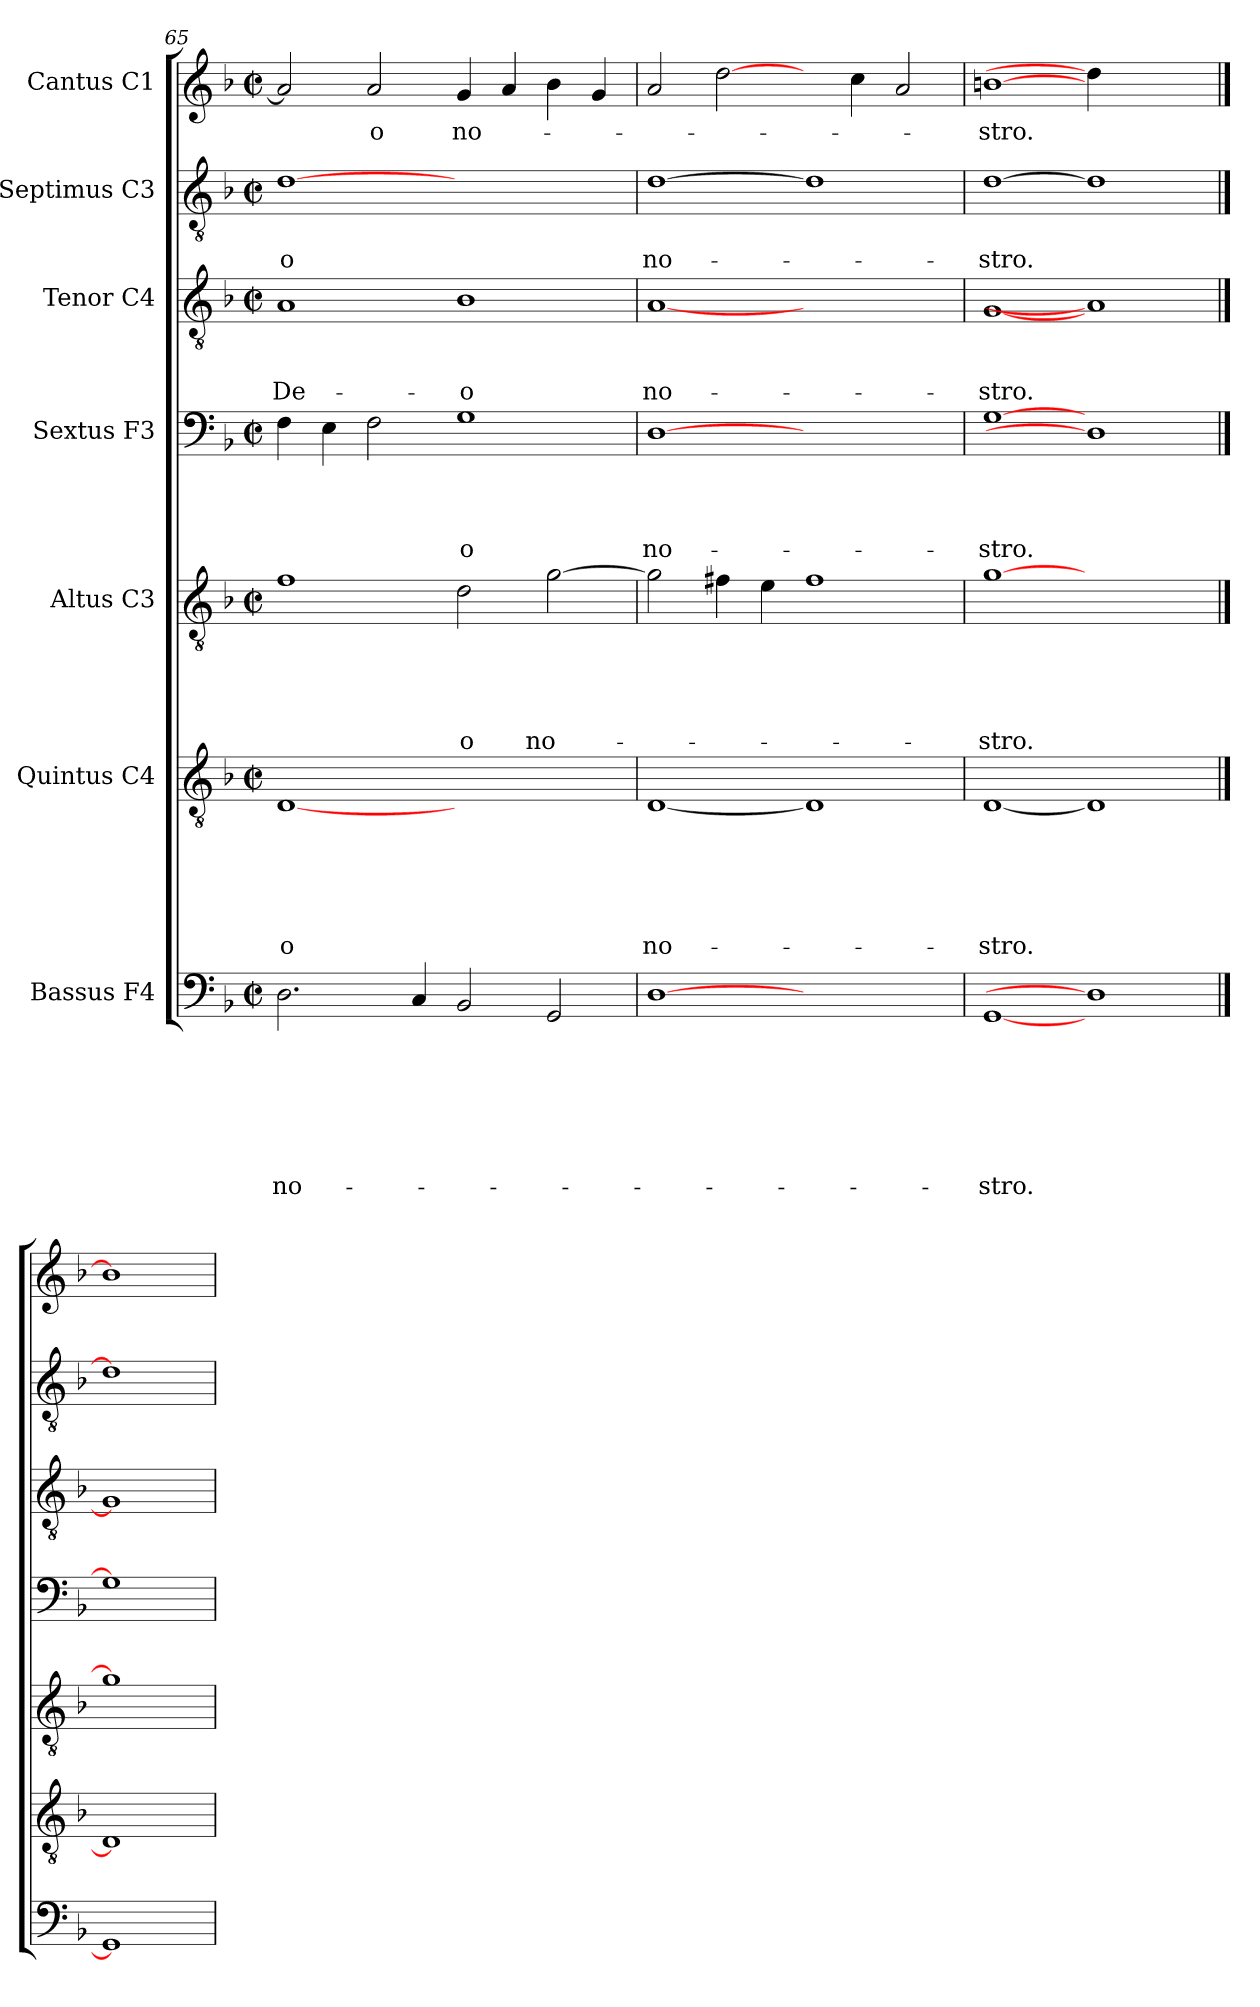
**kern	**text	**text	**text	**text	**text	**text	**text	**kern	**text	**text	**text	**text	**text	**text	**kern	**text	**text	**text	**text	**text	**kern	**text	**text	**text	**text	**kern	**text	**text	**text	**kern	**text	**text	**kern	**text
*part7	*part7	*part7	*part7	*part7	*part7	*part7	*part7	*part6	*part6	*part6	*part6	*part6	*part6	*part6	*part5	*part5	*part5	*part5	*part5	*part5	*part4	*part4	*part4	*part4	*part4	*part3	*part3	*part3	*part3	*part2	*part2	*part2	*part1	*part1
*staff7	*staff7	*staff7	*staff7	*staff7	*staff7	*staff7	*staff7	*staff6	*staff6	*staff6	*staff6	*staff6	*staff6	*staff6	*staff5	*staff5	*staff5	*staff5	*staff5	*staff5	*staff4	*staff4	*staff4	*staff4	*staff4	*staff3	*staff3	*staff3	*staff3	*staff2	*staff2	*staff2	*staff1	*staff1
*I"Bassus F4	*	*	*	*	*	*	*	*I"Quintus C4	*	*	*	*	*	*	*I"Altus C3	*	*	*	*	*	*I"Sextus F3	*	*	*	*	*I"Tenor C4	*	*	*	*I"Septimus C3	*	*	*I"Cantus C1	*
*clefF4	*	*	*	*	*	*	*	*clefGv2	*	*	*	*	*	*	*clefGv2	*	*	*	*	*	*clefF4	*	*	*	*	*clefGv2	*	*	*	*clefGv2	*	*	*clefG2	*
*k[b-]	*	*	*	*	*	*	*	*k[b-]	*	*	*	*	*	*	*k[b-]	*	*	*	*	*	*k[b-]	*	*	*	*	*k[b-]	*	*	*	*k[b-]	*	*	*k[b-]	*
*F:	*	*	*	*	*	*	*	*F:	*	*	*	*	*	*	*F:	*	*	*	*	*	*F:	*	*	*	*	*F:	*	*	*	*F:	*	*	*F:	*
*M2/2	*	*	*	*	*	*	*	*M2/2	*	*	*	*	*	*	*M2/2	*	*	*	*	*	*M2/2	*	*	*	*	*M2/2	*	*	*	*M2/2	*	*	*M2/2	*
*met(c|)	*	*	*	*	*	*	*	*met(c|)	*	*	*	*	*	*	*met(c|)	*	*	*	*	*	*met(c|)	*	*	*	*	*met(c|)	*	*	*	*met(c|)	*	*	*met(c|)	*
=65	=65	=65	=65	=65	=65	=65	=65	=65	=65	=65	=65	=65	=65	=65	=65	=65	=65	=65	=65	=65	=65	=65	=65	=65	=65	=65	=65	=65	=65	=65	=65	=65	=65	=65
!	!	!	!	!	!	!	!LO:LY:b	!	!	!	!	!	!	!LO:LY:b	!	!	!	!	!	!	!	!	!	!	!	!	!	!	!LO:LY:b	!	!	!LO:LY:b	!	!
2.D\	.	.	.	.	.	.	no-	[1D	.	.	.	.	.	-o	1f	.	.	.	.	.	4F\	.	.	.	.	1A	.	.	De-	[1d	.	-o	2a/]	.
.	.	.	.	.	.	.	.	.	.	.	.	.	.	.	.	.	.	.	.	.	4E\	.	.	.	.	.	.	.	.	.	.	.	.	.
!	!	!	!	!	!	!	!	!	!	!	!	!	!	!	!	!	!	!	!	!	!	!	!	!	!	!	!	!	!	!	!	!	!	!LO:LY:b
.	.	.	.	.	.	.	.	.	.	.	.	.	.	.	.	.	.	.	.	.	2F\	.	.	.	.	.	.	.	.	.	.	.	2a/	-o
4C/	.	.	.	.	.	.	.	.	.	.	.	.	.	.	.	.	.	.	.	.	.	.	.	.	.	.	.	.	.	.	.	.	.	.
!	!	!	!	!	!	!	!	!	!	!	!	!	!	!	!	!	!	!	!	!LO:LY:b	!	!	!	!	!LO:LY:b	!	!	!	!LO:LY:b	!	!	!	!	!LO:LY:b
2BB-/	.	.	.	.	.	.	.	1ryy	.	.	.	.	.	.	2d\	.	.	.	.	-o	1G	.	.	.	-o	1B-	.	.	-o	1ryy	.	.	4g/	no-
.	.	.	.	.	.	.	.	.	.	.	.	.	.	.	.	.	.	.	.	.	.	.	.	.	.	.	.	.	.	.	.	.	4a/	.
!	!	!	!	!	!	!	!	!	!	!	!	!	!	!	!	!	!	!	!	!LO:LY:b	!	!	!	!	!	!	!	!	!	!	!	!	!	!
2GG/	.	.	.	.	.	.	.	.	.	.	.	.	.	.	[2g\	.	.	.	.	no-	.	.	.	.	.	.	.	.	.	.	.	.	4b-\	.
.	.	.	.	.	.	.	.	.	.	.	.	.	.	.	.	.	.	.	.	.	.	.	.	.	.	.	.	.	.	.	.	.	4g/	.
=66	=66	=66	=66	=66	=66	=66	=66	=66	=66	=66	=66	=66	=66	=66	=66	=66	=66	=66	=66	=66	=66	=66	=66	=66	=66	=66	=66	=66	=66	=66	=66	=66	=66	=66
!	!	!	!	!	!	!	!	!	!	!	!	!	!	!LO:LY:b	!	!	!	!	!	!	!	!	!	!	!LO:LY:b	!	!	!	!LO:LY:b	!	!	!LO:LY:b	!	!
[1D	.	.	.	.	.	.	.	[1D	.	.	.	.	.	no-	2g\]	.	.	.	.	.	[1D	.	.	.	no-	[1A	.	.	no-	[1d	.	no-	2a/	.
.	.	.	.	.	.	.	.	.	.	.	.	.	.	.	4f#X\	.	.	.	.	.	.	.	.	.	.	.	.	.	.	.	.	.	[2dd\	.
.	.	.	.	.	.	.	.	.	.	.	.	.	.	.	4e\	.	.	.	.	.	.	.	.	.	.	.	.	.	.	.	.	.	.	.
1ryy	.	.	.	.	.	.	.	1D]	.	.	.	.	.	.	1f#	.	.	.	.	.	1ryy	.	.	.	.	1ryy	.	.	.	1d]	.	.	4ryy	.
.	.	.	.	.	.	.	.	.	.	.	.	.	.	.	.	.	.	.	.	.	.	.	.	.	.	.	.	.	.	.	.	.	4cc\	.
.	.	.	.	.	.	.	.	.	.	.	.	.	.	.	.	.	.	.	.	.	.	.	.	.	.	.	.	.	.	.	.	.	2a/	.
=67	=67	=67	=67	=67	=67	=67	=67	=67	=67	=67	=67	=67	=67	=67	=67	=67	=67	=67	=67	=67	=67	=67	=67	=67	=67	=67	=67	=67	=67	=67	=67	=67	=67	=67
!	!	!	!	!	!	!	!LO:LY:b	!	!	!	!	!	!	!LO:LY:b	!	!	!	!	!	!LO:LY:b	!	!	!	!	!LO:LY:b	!	!	!	!LO:LY:b	!	!	!LO:LY:b	!	!LO:LY:b
[1GG	.	.	.	.	.	.	-stro.	[1D	.	.	.	.	.	-stro.	[1g	.	.	.	.	-stro.	[1G	.	.	.	-stro.	[1G	.	.	-stro.	[1d	.	-stro.	[1bn	-stro.
1D]	.	.	.	.	.	.	.	1D]	.	.	.	.	.	.	1ryy	.	.	.	.	.	1D]	.	.	.	.	1A]	.	.	.	1d]	.	.	4dd\]	.
.	.	.	.	.	.	.	.	.	.	.	.	.	.	.	.	.	.	.	.	.	.	.	.	.	.	.	.	.	.	.	.	.	2.ryy	.
==68	==68	==68	==68	==68	==68	==68	==68	==68	==68	==68	==68	==68	==68	==68	==68	==68	==68	==68	==68	==68	==68	==68	==68	==68	==68	==68	==68	==68	==68	==68	==68	==68	==68	==68
1GG]	.	.	.	.	.	.	.	1D]	.	.	.	.	.	.	1g]	.	.	.	.	.	1G]	.	.	.	.	1G]	.	.	.	1d]	.	.	1b]	.
=	=	=	=	=	=	=	=	=	=	=	=	=	=	=	=	=	=	=	=	=	=	=	=	=	=	=	=	=	=	=	=	=	=	=
*-	*-	*-	*-	*-	*-	*-	*-	*-	*-	*-	*-	*-	*-	*-	*-	*-	*-	*-	*-	*-	*-	*-	*-	*-	*-	*-	*-	*-	*-	*-	*-	*-	*-	*-
